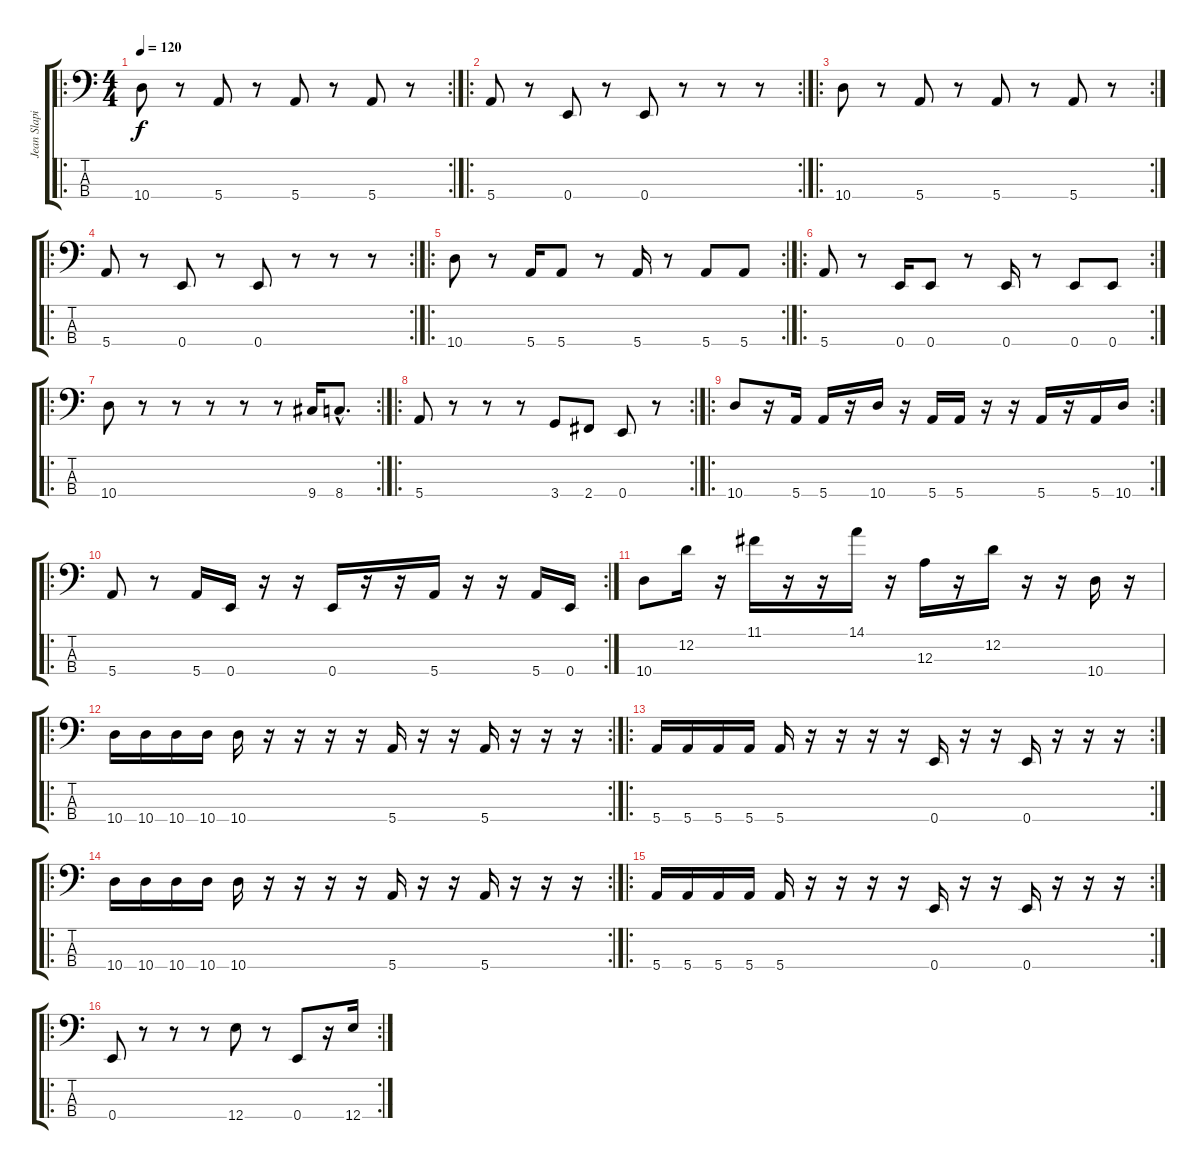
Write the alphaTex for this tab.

\track ("Jean Slapich" "Jean Slapi") {instrument slapbass1}
\staff {score tabs}
\tuning (G2 D2 A1 E1) {hide}
\ro
\rc 2
\ts (4 4)
\tempo 120
\clef f4
\ks c
10.4.8{dy f instrument slapbass1} r.8 5.4.8 r.8 5.4.8 r.8 5.4.8 r.8 |
\ro
\rc 2
5.4.8 r.8 0.4.8 r.8 0.4.8 r.8 r.8 r.8 |
\ro
\rc 2
10.4.8 r.8 5.4.8 r.8 5.4.8 r.8 5.4.8 r.8 |
\ro
\rc 2
5.4.8 r.8 0.4.8 r.8 0.4.8 r.8 r.8 r.8 |
\ro
\rc 2
10.4.8 r.8 5.4.16 5.4.8 r.8 5.4.16 r.8 5.4.8 5.4.8 |
\ro
\rc 2
5.4.8 r.8 0.4.16 0.4.8 r.8 0.4.16 r.8 0.4.8 0.4.8 |
\ro
\rc 2
10.4.8 r.8 r.8 r.8 r.8 r.8 9.4.16 8.4{hac}.8{d} |
\ro
\rc 2
5.4.8 r.8 r.8 r.8 3.4.8 2.4.8 0.4.8 r.8 |
\ro
\rc 2
10.4.8 r.16 5.4.16 5.4.16 r.16 10.4.16 r.16 5.4.16 5.4.16 r.16 r.16 5.4.16 r.16 5.4.16 10.4.16 |
\ro
\rc 2
5.4.8 r.8 5.4.16 0.4.16 r.16 r.16 0.4.16 r.16 r.16 5.4.16 r.16 r.16 5.4.16 0.4.16 |
10.4.8 12.2.16 r.16 11.1.16 r.16 r.16 14.1.16 r.16 12.3.16 r.16 12.2.16 r.16 r.16 10.4.16 r.16 |
\ro
\rc 2
10.4.16 10.4.16 10.4.16 10.4.16 10.4.16 r.16 r.16 r.16 r.16 5.4.16 r.16 r.16 5.4.16 r.16 r.16 r.16 |
\ro
\rc 2
5.4.16 5.4.16 5.4.16 5.4.16 5.4.16 r.16 r.16 r.16 r.16 0.4.16 r.16 r.16 0.4.16 r.16 r.16 r.16 |
\ro
\rc 2
10.4.16 10.4.16 10.4.16 10.4.16 10.4.16 r.16 r.16 r.16 r.16 5.4.16 r.16 r.16 5.4.16 r.16 r.16 r.16 |
\ro
\rc 2
5.4.16 5.4.16 5.4.16 5.4.16 5.4.16 r.16 r.16 r.16 r.16 0.4.16 r.16 r.16 0.4.16 r.16 r.16 r.16 |
\ro
\rc 2
0.4.8 r.8 r.8 r.8 12.4.8 r.8 0.4.8 r.16 12.4.16
